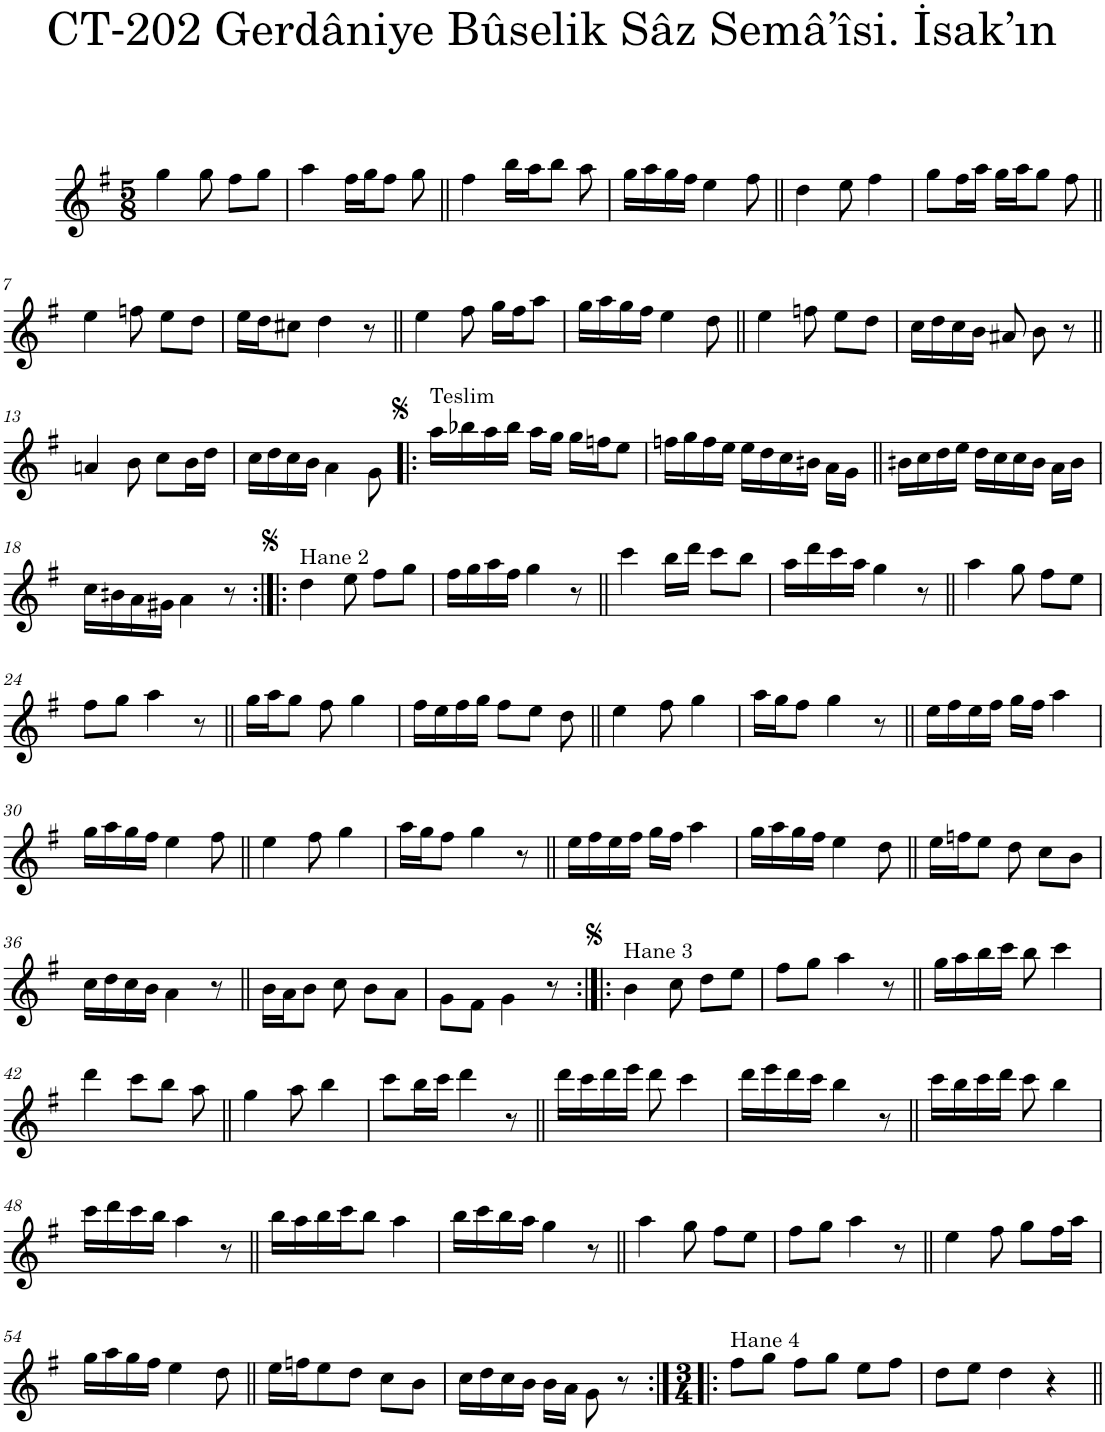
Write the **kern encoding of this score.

**kern
*part1
*staff1
*I"Voice
*I'Vo.
*clefG2
*k[f#]
*M5/8
=1
4gg\
8gg\
8ff#\L
8gg\J
=2
4aa\
16ff#\LL
16gg\J
8ff#\J
8gg\
=3||
4ff#\
16bb\LL
16aa\J
8bb\J
8aa\
=4
16gg\LL
16aa\
16gg\
16ff#\JJ
4ee\
8ff#\
=5||
4dd\
8ee\
4ff#\
=6
8gg\L
16ff#\L
16aa\JJ
16gg\LL
16aa\J
8gg\J
8ff#\
!!LO:LB:g=z
=7||
4ee\
8ffn\
8ee\L
8dd\J
=8
16ee\LL
16dd\J
8cc#X\J
4dd\
8r
=9||
4ee\
8ff#\
16gg\LL
16ff#\J
8aa\J
=10
16gg\LL
16aa\
16gg\
16ff#\JJ
4ee\
8dd\
=11||
4ee\
8ffn\
8ee\L
8dd\J
=12
16cc\LL
16dd\
16cc\
16b\JJ
8a#X/
8b\
8r
!!LO:LB:g=z
=13||
4an/
8b\
8cc\L
16b\L
16dd\JJ
=14
16cc\LL
16dd\
16cc\
16b\JJ
4a\
8g\
=15!|:
!LO:TX:a:t=Teslim
16aa\LL
16bb-X\
16aa\
16bb-\JJ
16aa\LL
16gg\JJ
16gg\LL
16ffn\J
8ee\J
=16
16ffn\LL
16gg\
16ff\
16ee\JJ
16ee\LL
16dd\
16cc\
16bn\JJ
16a\LL
16g\JJ
=17||
16bn\LL
16cc\
16dd\
16ee\JJ
16dd\LL
16cc\
16cc\
16b\JJ
16a\LL
16b\JJ
!!LO:LB:g=z
=18
16cc\LL
16bn\
16a\
16g#X\JJ
4a\
8r
=19:|!|:
!LO:TX:a:t=Hane 2
4dd\
8ee\
8ff#\L
8gg\J
=20
16ff#\LL
16gg\
16aa\
16ff#\JJ
4gg\
8r
=21||
4ccc\
16bb\LL
16ddd\JJ
8ccc\L
8bb\J
=22
16aa\LL
16ddd\
16ccc\
16aa\JJ
4gg\
8r
=23||
4aa\
8gg\
8ff#\L
8ee\J
!!LO:LB:g=z
=24
8ff#\L
8gg\J
4aa\
8r
=25||
16gg\LL
16aa\J
8gg\J
8ff#\
4gg\
=26
16ff#\LL
16ee\
16ff#\
16gg\JJ
8ff#\L
8ee\J
8dd\
=27||
4ee\
8ff#\
4gg\
=28
16aa\LL
16gg\J
8ff#\J
4gg\
8r
=29||
16ee\LL
16ff#\
16ee\
16ff#\JJ
16gg\LL
16ff#\JJ
4aa\
!!LO:LB:g=z
=30
16gg\LL
16aa\
16gg\
16ff#\JJ
4ee\
8ff#\
=31||
4ee\
8ff#\
4gg\
=32
16aa\LL
16gg\J
8ff#\J
4gg\
8r
=33||
16ee\LL
16ff#\
16ee\
16ff#\JJ
16gg\LL
16ff#\JJ
4aa\
=34
16gg\LL
16aa\
16gg\
16ff#\JJ
4ee\
8dd\
=35||
16ee\LL
16ffn\J
8ee\J
8dd\
8cc\L
8b\J
!!LO:LB:g=z
=36
16cc\LL
16dd\
16cc\
16b\JJ
4a\
8r
=37||
16b\LL
16a\J
8b\J
8cc\
8b\L
8a\J
=38
8g\L
8f#\J
4g\
8r
=39:|!|:
!LO:TX:a:t=Hane 3
4b\
8cc\
8dd\L
8ee\J
=40
8ff#\L
8gg\J
4aa\
8r
=41||
16gg\LL
16aa\
16bb\
16ccc\JJ
8bb\
4ccc\
!!LO:LB:g=z
=42
4ddd\
8ccc\L
8bb\J
8aa\
=43||
4gg\
8aa\
4bb\
=44
8ccc\L
16bb\L
16ccc\JJ
4ddd\
8r
=45||
16ddd\LL
16ccc\
16ddd\
16eee\JJ
8ddd\
4ccc\
=46
16ddd\LL
16eee\
16ddd\
16ccc\JJ
4bb\
8r
=47||
16ccc\LL
16bb\
16ccc\
16ddd\JJ
8ccc\
4bb\
!!LO:LB:g=z
=48
16ccc\LL
16ddd\
16ccc\
16bb\JJ
4aa\
8r
=49||
16bb\LL
16aa\
16bb\
16ccc\J
8bb\J
4aa\
=50
16bb\LL
16ccc\
16bb\
16aa\JJ
4gg\
8r
=51||
4aa\
8gg\
8ff#\L
8ee\J
=52
8ff#\L
8gg\J
4aa\
8r
=53||
4ee\
8ff#\
8gg\L
16ff#\L
16aa\JJ
!!LO:LB:g=z
=54
16gg\LL
16aa\
16gg\
16ff#\JJ
4ee\
8dd\
=55||
16ee\LL
16ffn\J
8ee\
8dd\J
8cc\L
8b\J
=56
16cc\LL
16dd\
16cc\
16b\JJ
16b\LL
16a\JJ
8g\
8r
=57:|!|:
*M3/4
!LO:TX:a:t=Hane 4
8ff#\L
8gg\J
8ff#\L
8gg\J
8ee\L
8ff#\J
=58
8dd\L
8ee\J
4dd\
4r
=||
*-
